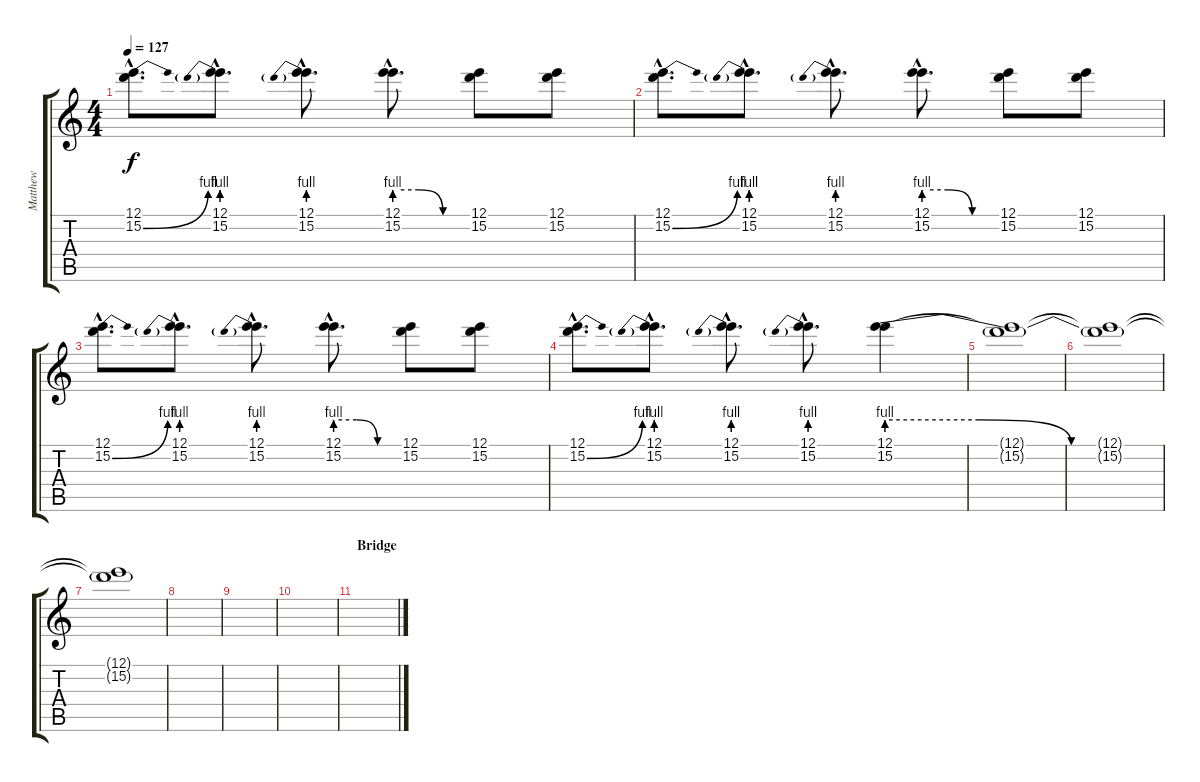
\track ("Matthew" "Matthew") {instrument overdrivenguitar}
\staff {score tabs}
\tuning (E4 B3 G3 D3 A2 E2) {hide}
\ts (4 4)
\tempo 127
\clef g2
\ks c
(12.1{hac} 15.2{be (bend 0 0 60 4) hac}).8{d dy f volume 16} (12.1{hac} 15.2{be (prebend 0 4 60 4) hac}).8{d} (12.1{hac} 15.2{be (prebend 0 4 60 4) hac}).8{d} (12.1{hac} 15.2{be (custom 0 4 20 4 40 0 60 0) hac}).8{d} (12.1 15.2).8 (12.1 15.2).8 |
(12.1{hac} 15.2{be (bend 0 0 60 4) hac}).8{d} (12.1{hac} 15.2{be (prebend 0 4 60 4) hac}).8{d} (12.1{hac} 15.2{be (prebend 0 4 60 4) hac}).8{d} (12.1{hac} 15.2{be (custom 0 4 20 4 40 0 60 0) hac}).8{d} (12.1 15.2).8 (12.1 15.2).8 |
(12.1{hac} 15.2{be (bend 0 0 60 4) hac}).8{d} (12.1{hac} 15.2{be (prebend 0 4 60 4) hac}).8{d} (12.1{hac} 15.2{be (prebend 0 4 60 4) hac}).8{d} (12.1{hac} 15.2{be (custom 0 4 20 4 40 0 60 0) hac}).8{d} (12.1 15.2).8 (12.1 15.2).8 |
(12.1{hac} 15.2{be (bend 0 0 60 4) hac}).8{d} (12.1{hac} 15.2{be (prebend 0 4 60 4) hac}).8{d} (12.1{hac} 15.2{be (prebend 0 4 60 4) hac}).8{d} (12.1{hac} 15.2{be (prebend 0 4 60 4) hac}).8{d} (12.1 15.2{be (custom 0 4 20 4 40 0 60 0)}).4 |
(12.1{t} 15.2{t}).1{volume 16} |
(12.1{t} 15.2{t}).1 |
(12.1{t} 15.2{t}).1 |
|
|
|
\section ("" "Bridge")
